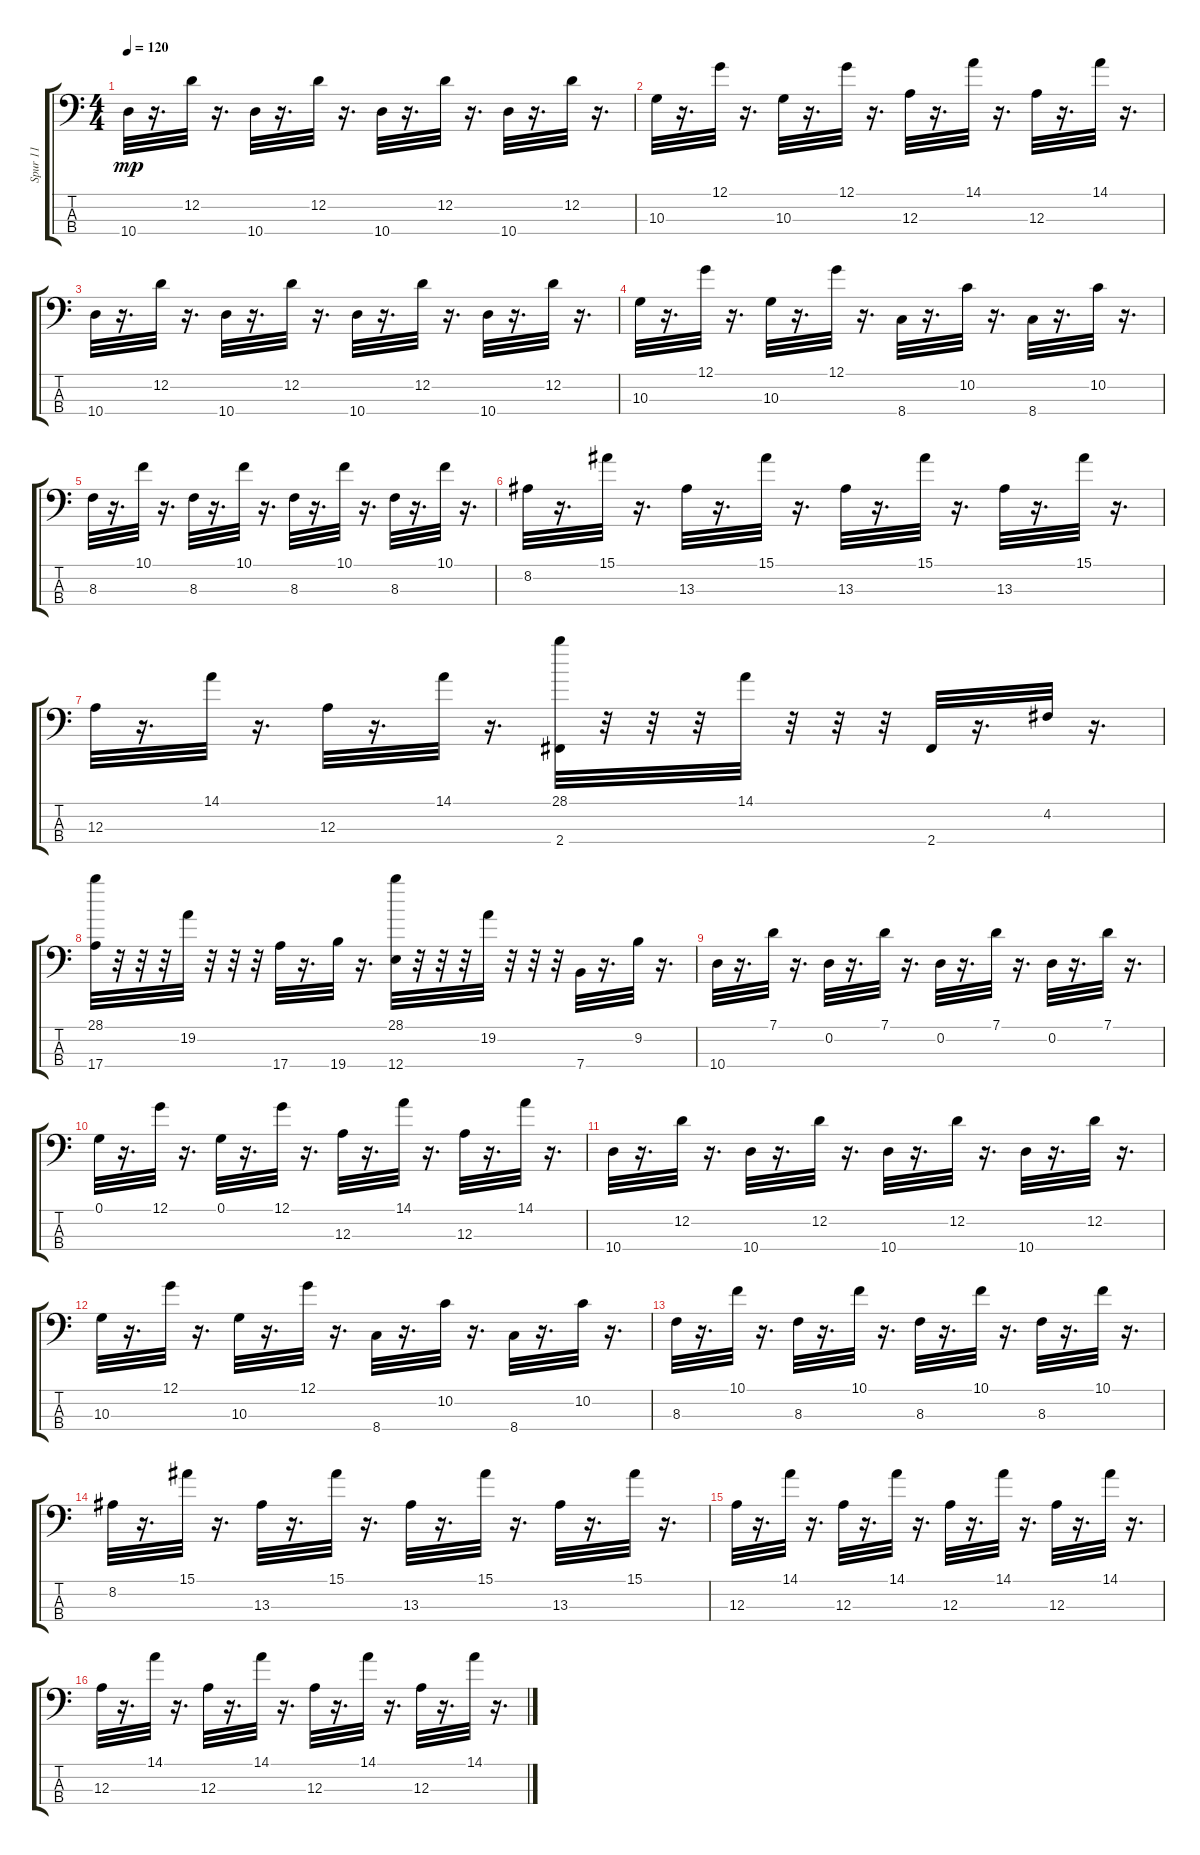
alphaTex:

\track ("Spur 11" "Spur 11") {instrument fretlessbass}
\staff {score tabs}
\tuning (G2 D2 A1 E1) {hide}
\ts (4 4)
\tempo 120
\clef f4
\ks c
10.4.32{dy mp} r.16{d} 12.2.32 r.16{d} 10.4.32 r.16{d} 12.2.32 r.16{d} 10.4.32 r.16{d} 12.2.32 r.16{d} 10.4.32 r.16{d} 12.2.32 r.16{d} |
10.3.32 r.16{d} 12.1.32 r.16{d} 10.3.32 r.16{d} 12.1.32 r.16{d} 12.3.32 r.16{d} 14.1.32 r.16{d} 12.3.32 r.16{d} 14.1.32 r.16{d} |
10.4.32 r.16{d} 12.2.32 r.16{d} 10.4.32 r.16{d} 12.2.32 r.16{d} 10.4.32 r.16{d} 12.2.32 r.16{d} 10.4.32 r.16{d} 12.2.32 r.16{d} |
10.3.32 r.16{d} 12.1.32 r.16{d} 10.3.32 r.16{d} 12.1.32 r.16{d} 8.4.32 r.16{d} 10.2.32 r.16{d} 8.4.32 r.16{d} 10.2.32 r.16{d} |
8.3.32 r.16{d} 10.1.32 r.16{d} 8.3.32 r.16{d} 10.1.32 r.16{d} 8.3.32 r.16{d} 10.1.32 r.16{d} 8.3.32 r.16{d} 10.1.32 r.16{d} |
8.2.32 r.16{d} 15.1.32 r.16{d} 13.3.32 r.16{d} 15.1.32 r.16{d} 13.3.32 r.16{d} 15.1.32 r.16{d} 13.3.32 r.16{d} 15.1.32 r.16{d} |
12.3.32 r.16{d} 14.1.32 r.16{d} 12.3.32 r.16{d} 14.1.32 r.16{d} (28.1 2.4).32 r.32 r.32 r.32 14.1.32 r.32 r.32 r.32 2.4.32 r.16{d} 4.2.32 r.16{d} |
(28.1 17.4).32 r.32 r.32 r.32 19.2.32 r.32 r.32 r.32 17.4.32 r.16{d} 19.4.32 r.16{d} (28.1 12.4).32 r.32 r.32 r.32 19.2.32 r.32 r.32 r.32 7.4.32 r.16{d} 9.2.32 r.16{d} |
10.4.32 r.16{d} 7.1.32 r.16{d} 0.2.32 r.16{d} 7.1.32 r.16{d} 0.2.32 r.16{d} 7.1.32 r.16{d} 0.2.32 r.16{d} 7.1.32 r.16{d} |
0.1.32 r.16{d} 12.1.32 r.16{d} 0.1.32 r.16{d} 12.1.32 r.16{d} 12.3.32 r.16{d} 14.1.32 r.16{d} 12.3.32 r.16{d} 14.1.32 r.16{d} |
10.4.32 r.16{d} 12.2.32 r.16{d} 10.4.32 r.16{d} 12.2.32 r.16{d} 10.4.32 r.16{d} 12.2.32 r.16{d} 10.4.32 r.16{d} 12.2.32 r.16{d} |
10.3.32 r.16{d} 12.1.32 r.16{d} 10.3.32 r.16{d} 12.1.32 r.16{d} 8.4.32 r.16{d} 10.2.32 r.16{d} 8.4.32 r.16{d} 10.2.32 r.16{d} |
8.3.32 r.16{d} 10.1.32 r.16{d} 8.3.32 r.16{d} 10.1.32 r.16{d} 8.3.32 r.16{d} 10.1.32 r.16{d} 8.3.32 r.16{d} 10.1.32 r.16{d} |
8.2.32 r.16{d} 15.1.32 r.16{d} 13.3.32 r.16{d} 15.1.32 r.16{d} 13.3.32 r.16{d} 15.1.32 r.16{d} 13.3.32 r.16{d} 15.1.32 r.16{d} |
12.3.32 r.16{d} 14.1.32 r.16{d} 12.3.32 r.16{d} 14.1.32 r.16{d} 12.3.32 r.16{d} 14.1.32 r.16{d} 12.3.32 r.16{d} 14.1.32 r.16{d} |
12.3.32 r.16{d} 14.1.32 r.16{d} 12.3.32 r.16{d} 14.1.32 r.16{d} 12.3.32 r.16{d} 14.1.32 r.16{d} 12.3.32 r.16{d} 14.1.32 r.16{d}
